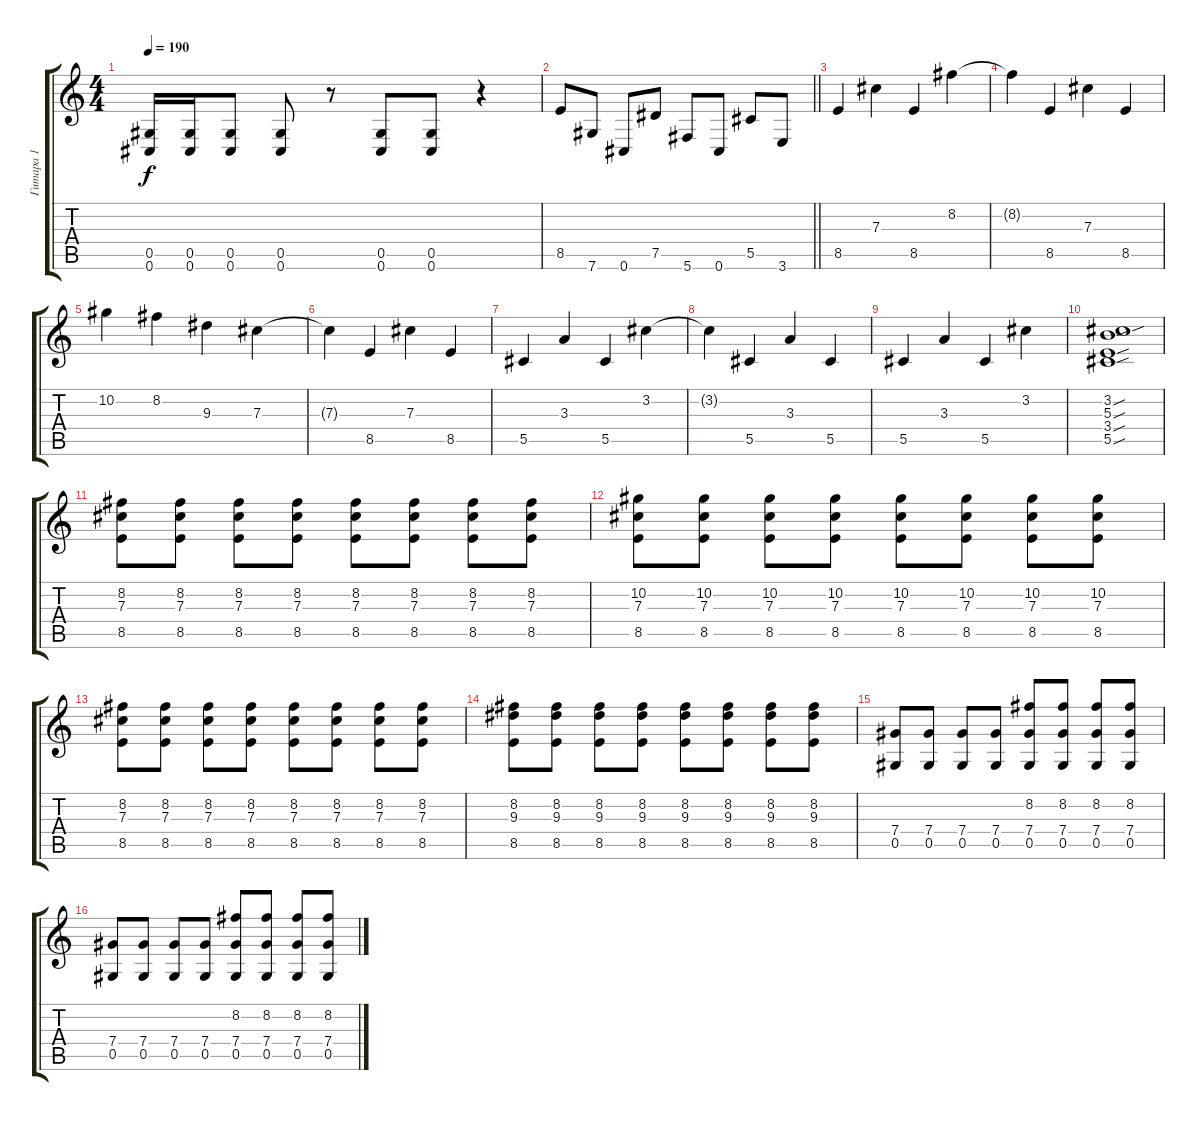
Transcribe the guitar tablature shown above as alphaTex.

\track ("Гитара 1" "Гитара 1") {instrument distortionguitar}
\staff {score tabs}
\tuning (Eb4 Bb3 Gb3 Db3 Ab2 Db2) {hide}
\ts (4 4)
\tempo 190
\clef g2
\ks c
(0.5 0.6).16{dy f} (0.5 0.6).16 (0.5 0.6).8 (0.5 0.6).8 r.8 (0.5 0.6).8 (0.5 0.6).8 r.4 |
\barLineRight lightlight
8.5.8 7.6.8 0.6.8 7.5.8 5.6.8 0.6.8 5.5.8 3.6.8 |
\section ("" "")
8.5.4 7.3.4 8.5.4 8.2.4 |
8.2{t}.4 8.5.4 7.3.4 8.5.4 |
10.2.4 8.2.4 9.3.4 7.3.4 |
7.3{t}.4 8.5.4 7.3.4 8.5.4 |
5.5.4 3.3.4 5.5.4 3.2.4 |
3.2{t}.4 5.5.4 3.3.4 5.5.4 |
5.5.4 3.3.4 5.5.4 3.2.4 |
(3.2{sou} 5.3{sou} 3.4{sou} 5.5{sou}).1 |
(8.2 7.3 8.5).8 (8.2 7.3 8.5).8 (8.2 7.3 8.5).8 (8.2 7.3 8.5).8 (8.2 7.3 8.5).8 (8.2 7.3 8.5).8 (8.2 7.3 8.5).8 (8.2 7.3 8.5).8 |
(10.2 7.3 8.5).8 (10.2 7.3 8.5).8 (10.2 7.3 8.5).8 (10.2 7.3 8.5).8 (10.2 7.3 8.5).8 (10.2 7.3 8.5).8 (10.2 7.3 8.5).8 (10.2 7.3 8.5).8 |
(8.2 7.3 8.5).8 (8.2 7.3 8.5).8 (8.2 7.3 8.5).8 (8.2 7.3 8.5).8 (8.2 7.3 8.5).8 (8.2 7.3 8.5).8 (8.2 7.3 8.5).8 (8.2 7.3 8.5).8 |
(8.2 9.3 8.5).8 (8.2 9.3 8.5).8 (8.2 9.3 8.5).8 (8.2 9.3 8.5).8 (8.2 9.3 8.5).8 (8.2 9.3 8.5).8 (8.2 9.3 8.5).8 (8.2 9.3 8.5).8 |
(7.4 0.5).8 (7.4 0.5).8 (7.4 0.5).8 (7.4 0.5).8 (8.2 7.4 0.5).8 (8.2 7.4 0.5).8 (8.2 7.4 0.5).8 (8.2 7.4 0.5).8 |
(7.4 0.5).8 (7.4 0.5).8 (7.4 0.5).8 (7.4 0.5).8 (8.2 7.4 0.5).8 (8.2 7.4 0.5).8 (8.2 7.4 0.5).8 (8.2 7.4 0.5).8
